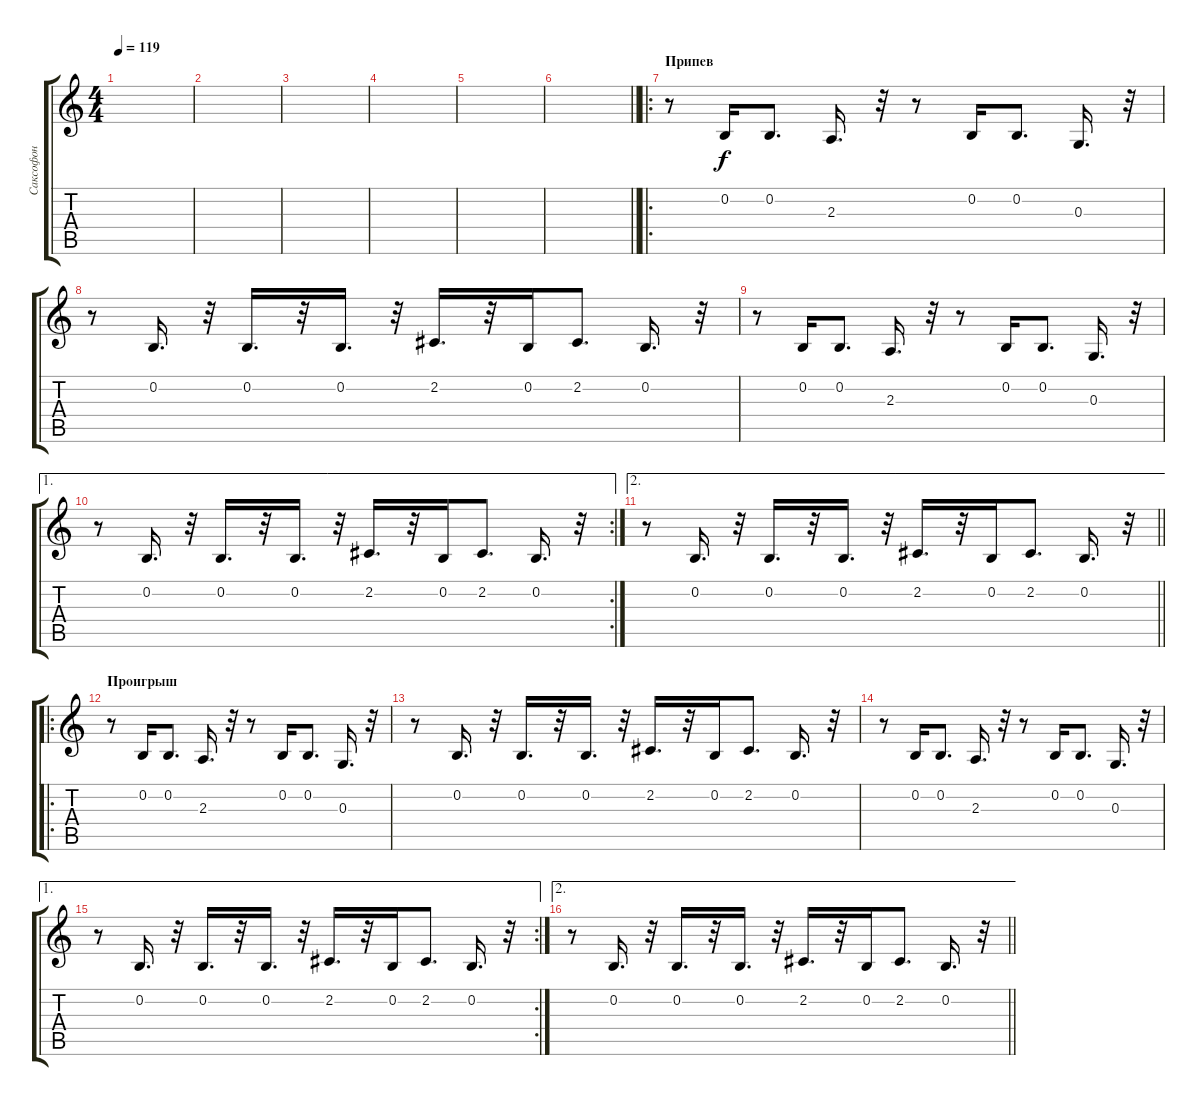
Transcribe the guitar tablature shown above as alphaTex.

\track ("Саксофон" "Саксофон") {instrument altosax}
\staff {score tabs}
\tuning (E4 B3 G3 D3 A2 E2) {hide}
\ts (4 4)
\tempo 119
\clef g2
\ks c
|
|
|
|
|
\barLineRight lightlight
|
\ro
\section ("" "Припев")
r.8 0.2.16 0.2.8{d} 2.3.16{d} r.32 r.8 0.2.16 0.2.8{d} 0.3.16{d} r.32 |
r.8 0.2.16{d} r.32 0.2.16{d} r.32 0.2.16{d} r.32 2.2.16{d} r.32 0.2.16 2.2.8{d} 0.2.16{d} r.32 |
r.8 0.2.16 0.2.8{d} 2.3.16{d} r.32 r.8 0.2.16 0.2.8{d} 0.3.16{d} r.32 |
\ae 1
\rc 2
r.8 0.2.16{d} r.32 0.2.16{d} r.32 0.2.16{d} r.32 2.2.16{d} r.32 0.2.16 2.2.8{d} 0.2.16{d} r.32 |
\ae 2
\barLineRight lightlight
r.8 0.2.16{d} r.32 0.2.16{d} r.32 0.2.16{d} r.32 2.2.16{d} r.32 0.2.16 2.2.8{d} 0.2.16{d} r.32 |
\ro
\section ("" "Проигрыш")
r.8 0.2.16 0.2.8{d} 2.3.16{d} r.32 r.8 0.2.16 0.2.8{d} 0.3.16{d} r.32 |
r.8 0.2.16{d} r.32 0.2.16{d} r.32 0.2.16{d} r.32 2.2.16{d} r.32 0.2.16 2.2.8{d} 0.2.16{d} r.32 |
r.8 0.2.16 0.2.8{d} 2.3.16{d} r.32 r.8 0.2.16 0.2.8{d} 0.3.16{d} r.32 |
\ae 1
\rc 2
r.8 0.2.16{d} r.32 0.2.16{d} r.32 0.2.16{d} r.32 2.2.16{d} r.32 0.2.16 2.2.8{d} 0.2.16{d} r.32 |
\ae 2
\barLineRight lightlight
r.8 0.2.16{d} r.32 0.2.16{d} r.32 0.2.16{d} r.32 2.2.16{d} r.32 0.2.16 2.2.8{d} 0.2.16{d} r.32
